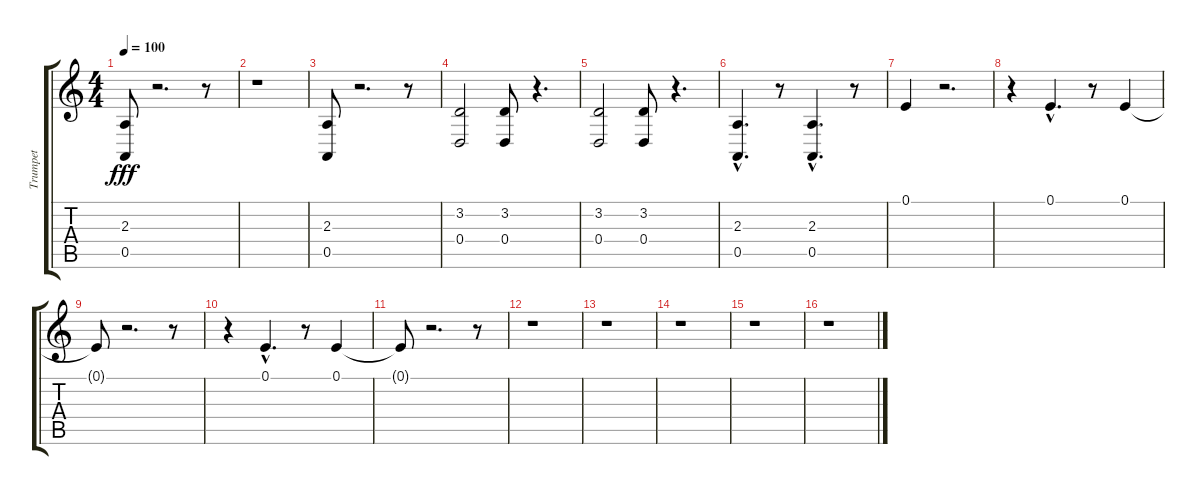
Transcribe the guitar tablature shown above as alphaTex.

\track ("Trumpet" "Trumpet") {instrument trumpet}
\staff {score tabs}
\tuning (E4 B3 G3 D3 A2 E2) {hide}
\ts (4 4)
\tempo 100
\clef g2
\ks c
(2.3 0.5).8{dy fff} r.2{d} r.8 |
r.1 |
(2.3 0.5).8 r.2{d} r.8 |
(3.2 0.4).2 (3.2 0.4).8 r.4{d} |
(3.2 0.4).2 (3.2 0.4).8 r.4{d} |
(2.3{hac} 0.5{hac}).4{d} r.8 (2.3{hac} 0.5{hac}).4{d} r.8 |
0.1.4 r.2{d} |
r.4 0.1{hac}.4{d} r.8 0.1.4 |
0.1{t}.8 r.2{d} r.8 |
r.4 0.1{hac}.4{d} r.8 0.1.4 |
0.1{t}.8 r.2{d} r.8 |
r.1 |
r.1 |
r.1 |
r.1 |
r.1
